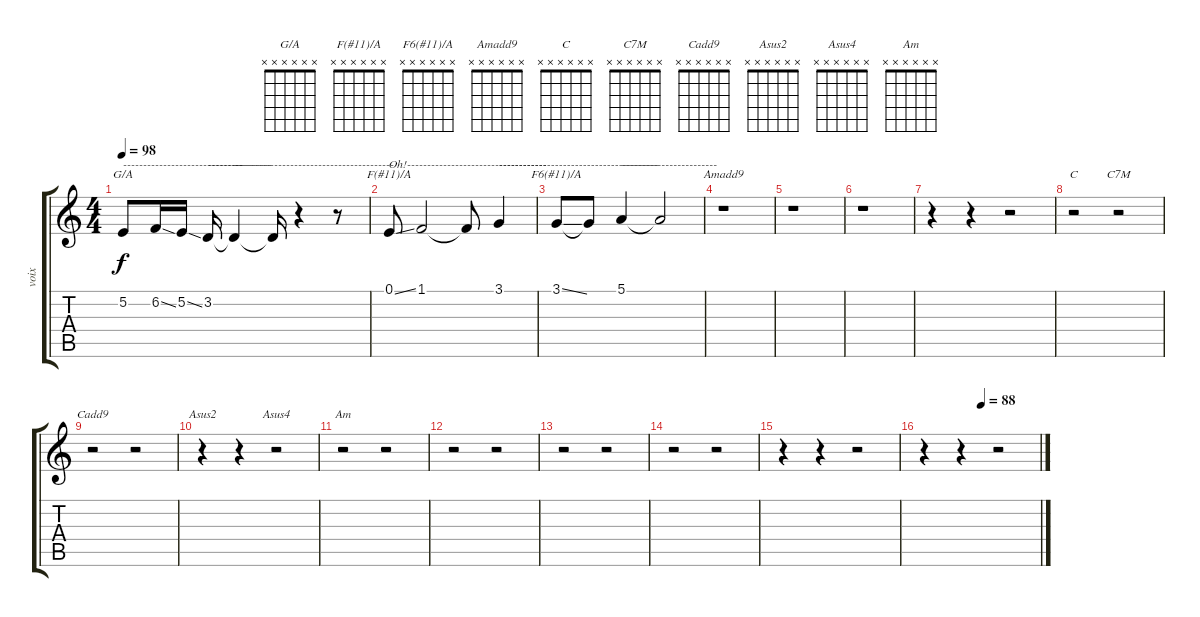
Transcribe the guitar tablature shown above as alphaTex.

\track ("voix" "voix") {instrument trumpet}
\staff {score tabs}
\tuning (E4 B3 G3 D3 A2 E2) {hide}
\chord ("G/A" x x x x x x) {firstfret 0}
\chord ("F(#11)/A" x x x x x x) {firstfret 0}
\chord ("F6(#11)/A" x x x x x x) {firstfret 0}
\chord ("Amadd9" x x x x x x) {firstfret 0}
\chord ("C" x x x x x x) {firstfret 0}
\chord ("C7M" x x x x x x) {firstfret 0}
\chord ("Cadd9" x x x x x x) {firstfret 0}
\chord ("Asus2" x x x x x x) {firstfret 0}
\chord ("Asus4" x x x x x x) {firstfret 0}
\chord ("Am" x x x x x x) {firstfret 0}
\ts (4 4)
\tempo 98
\clef g2
\ks c
5.2{t}.8{ch "G/A" txt "------------------------------" dy f} 6.2{ss}.16 5.2{ss}.16 3.2.16{txt "----------------"} 3.2{t}.4{txt "----------------------------------------"} 3.2{t}.16 r.4 r.8 |
0.1{ss}.8{ch "F(#11)/A" txt "Oh!-----------------------------------"} 1.1.2 1.1{t}.8 3.1.4{txt "----------------------------------------"} |
3.1{ss}.8{ch "F6(#11)/A"} 3.1{t}.8 5.1.4{txt "------------------------"} 5.1{t}.2 |
r.1{ch "Amadd9"} |
r.1 |
r.1 |
r.4 r.4 r.2 |
r.2{ch "C"} r.2{ch "C7M"} |
r.2{ch "Cadd9"} r.2 |
r.4{ch "Asus2"} r.4 r.2{ch "Asus4"} |
r.2{ch "Am"} r.2 |
r.2 r.2 |
r.2 r.2 |
r.2 r.2 |
r.4 r.4 r.2 |
\tempo (88 0.5)
r.4 r.4 r.2
